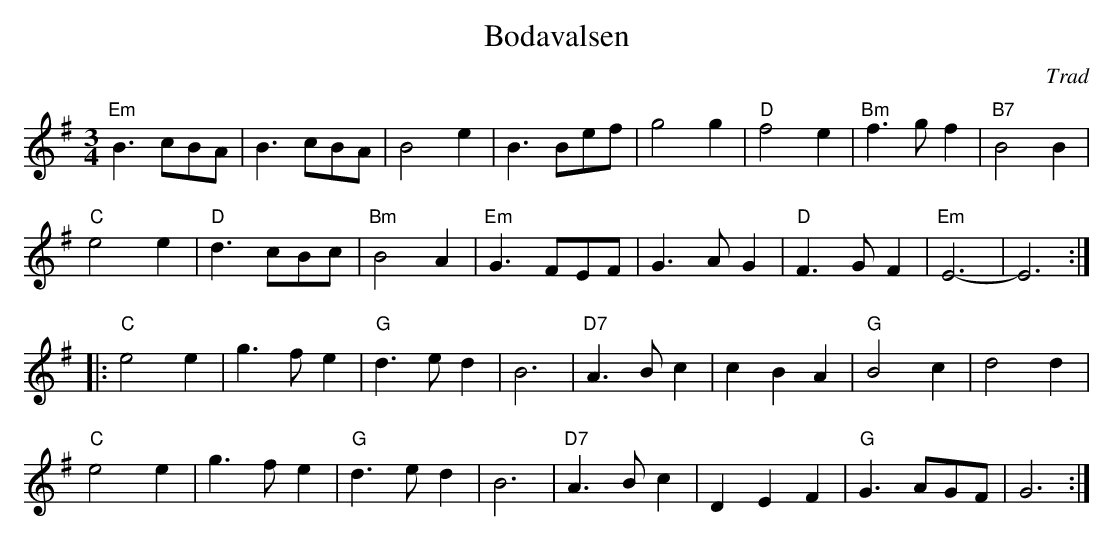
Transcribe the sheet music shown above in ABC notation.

X:1
T:Bodavalsen
O:Trad
M:3/4
L:1/8
K:Em
 "Em"B3 cBA | B3 cBA | B4 e2 | B3 Bef | g4 g2 | "D"f4 e2 | "Bm"f3 g f2 | "B7"B4 B2 |
 "C"e4 e2 | "D"d3 cBc | "Bm"B4 A2 | "Em"G3 FEF | G3 A G2 | "D"F3 G F2 | "Em"E6- | E6 :|
|: "C"e4 e2 | g3 f e2 | "G"d3 e d2 | B6 | "D7"A3 B c2 | c2 B2 A2 | "G"B4 c2 | d4 d2 |
 "C"e4 e2 | g3 f e2 | "G"d3 e d2 | B6 | "D7"A3 B c2 | D2 E2 F2 | "G"G3 AGF | G6 :|
